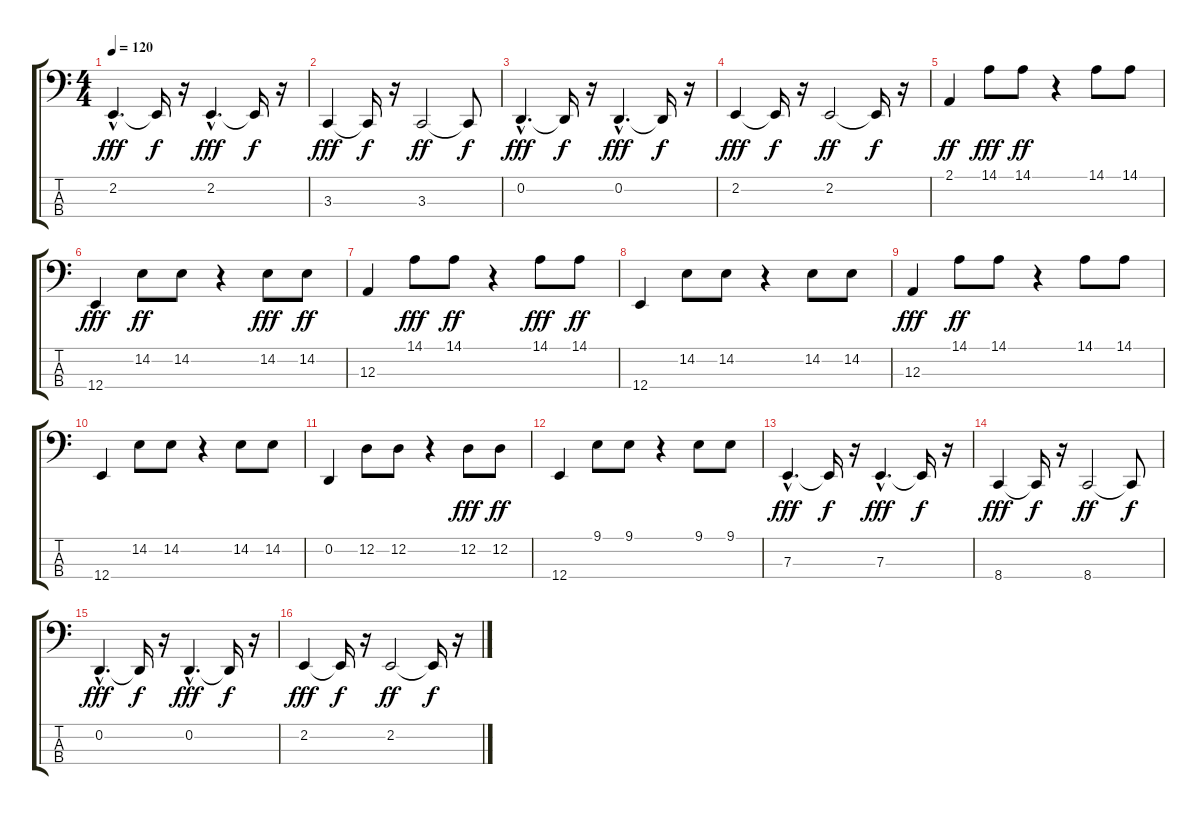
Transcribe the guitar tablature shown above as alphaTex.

\track "" {instrument lead2sawtooth}
\staff {score tabs}
\tuning (G2 D2 A1 E1) {hide}
\ts (4 4)
\tempo 120
\clef f4
\ks c
2.2{hac}.4{d dy fff} 2.2{t}.16{dy f} r.16 2.2{hac}.4{d dy fff} 2.2{t}.16{dy f} r.16 |
3.3.4{dy fff} 3.3{t}.16{dy f} r.16 3.3.2{dy ff} 3.3{t}.8{dy f} |
0.2{hac}.4{d dy fff} 0.2{t}.16{dy f} r.16 0.2{hac}.4{d dy fff} 0.2{t}.16{dy f} r.16 |
2.2.4{dy fff} 2.2{t}.16{dy f} r.16 2.2.2{dy ff} 2.2{t}.16{dy f} r.16 |
2.1.4{dy ff} 14.1.8{dy fff} 14.1.8{dy ff} r.4 14.1.8 14.1.8 |
12.4.4{dy fff} 14.2.8{dy ff} 14.2.8 r.4 14.2.8{dy fff} 14.2.8{dy ff} |
12.3.4 14.1.8{dy fff} 14.1.8{dy ff} r.4 14.1.8{dy fff} 14.1.8{dy ff} |
12.4.4 14.2.8 14.2.8 r.4 14.2.8 14.2.8 |
12.3.4{dy fff} 14.1.8{dy ff} 14.1.8 r.4 14.1.8 14.1.8 |
12.4.4 14.2.8 14.2.8 r.4 14.2.8 14.2.8 |
0.2.4 12.2.8 12.2.8 r.4 12.2.8{dy fff} 12.2.8{dy ff} |
12.4.4 9.1.8 9.1.8 r.4 9.1.8 9.1.8 |
7.3{hac}.4{d dy fff} 7.3{t}.16{dy f} r.16 7.3{hac}.4{d dy fff} 7.3{t}.16{dy f} r.16 |
8.4.4{dy fff} 8.4{t}.16{dy f} r.16 8.4.2{dy ff} 8.4{t}.8{dy f} |
0.2{hac}.4{d dy fff} 0.2{t}.16{dy f} r.16 0.2{hac}.4{d dy fff} 0.2{t}.16{dy f} r.16 |
2.2.4{dy fff} 2.2{t}.16{dy f} r.16 2.2.2{dy ff} 2.2{t}.16{dy f} r.16
